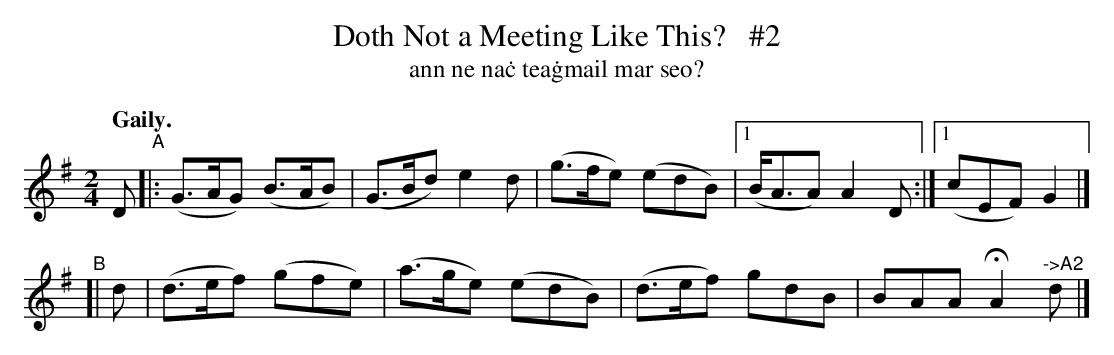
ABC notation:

X:1
T: Doth Not a Meeting Like This?   #2
T: ann ne na\.c tea\.gmail mar seo?
Q: "Gaily."
M: 2/4
L: 1/8
K: G
D "^A"|: (G>AG) (B>AB) | (G>Bd) e2d | (g>fe) (edB) |[1 (B<AA) A2D :|[1 (cEF) G2 |]
"^B"[|d | (d>ef) (gfe) | (a>ge) (edB) | (d>ef) gdB | BAA HA2 "^->A2"d |]
